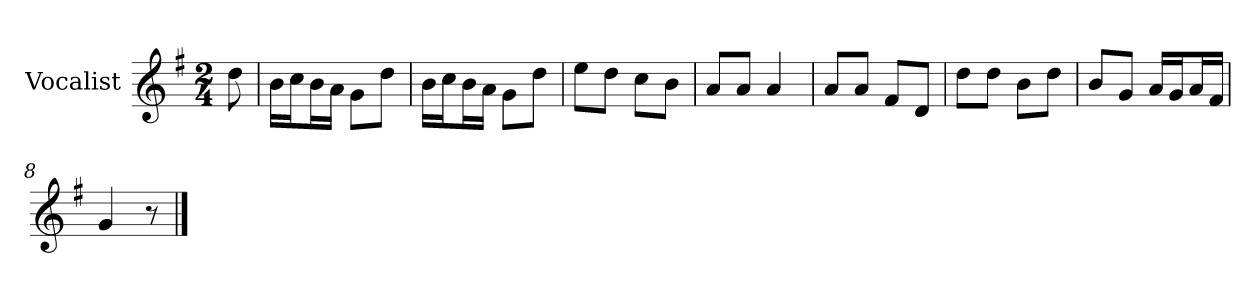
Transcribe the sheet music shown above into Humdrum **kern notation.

**kern
*part1
*staff1
*I"Vocalist
*k[f#]
*G:
*M2/4
=
8dd
=1
16bLL
16ccJ
16bL
16aJJ
8gL
8ddJ
=2
16bLL
16ccJ
16bL
16aJJ
8gL
8ddJ
=3
8eeL
8ddJ
8ccL
8bJ
=4
8aL
8aJ
4a
=5
8aL
8aJ
8f#L
8dJ
=6
8ddL
8ddJ
8bL
8ddJ
=7
8bL
8gJ
16aLL
16gJ
16aL
16f#JJ
=8
4g
8r
==
*-
